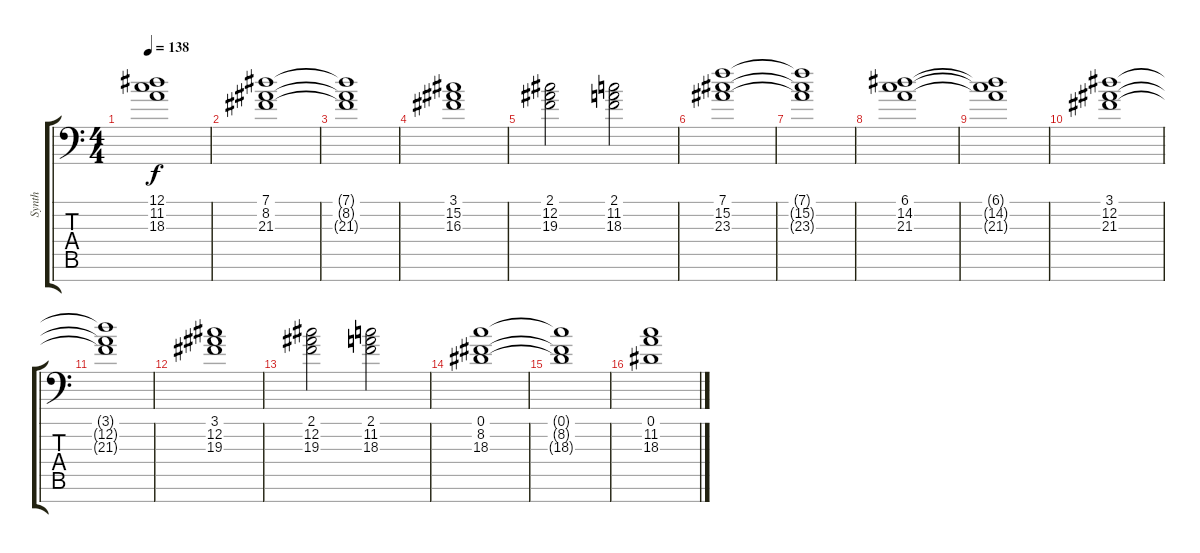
\track ("Synth" "Synth") {instrument lead8bassandlead}
\staff {score tabs}
\tuning (Eb4 Bb3 Gb3 Db3 Ab2 Eb2 Bb1) {hide}
\ts (4 4)
\tempo 138
\clef f4
\ks c
(12.1{t} 11.2{t} 18.3{t}).1{dy f} |
(7.1 8.2 21.3).1 |
(7.1{t} 8.2{t} 21.3{t}).1 |
(3.1 15.2 16.3).1 |
(2.1 12.2 19.3).2 (2.1 11.2 18.3).2 |
(7.1 15.2 23.3).1 |
(7.1{t} 15.2{t} 23.3{t}).1 |
(6.1 14.2 21.3).1 |
(6.1{t} 14.2{t} 21.3{t}).1 |
(3.1 12.2 21.3).1 |
(3.1{t} 12.2{t} 21.3{t}).1 |
(3.1 12.2 19.3).1 |
(2.1 12.2 19.3).2 (2.1 11.2 18.3).2 |
(0.1 8.2 18.3).1 |
(0.1{t} 8.2{t} 18.3{t}).1 |
(0.1 11.2 18.3).1
